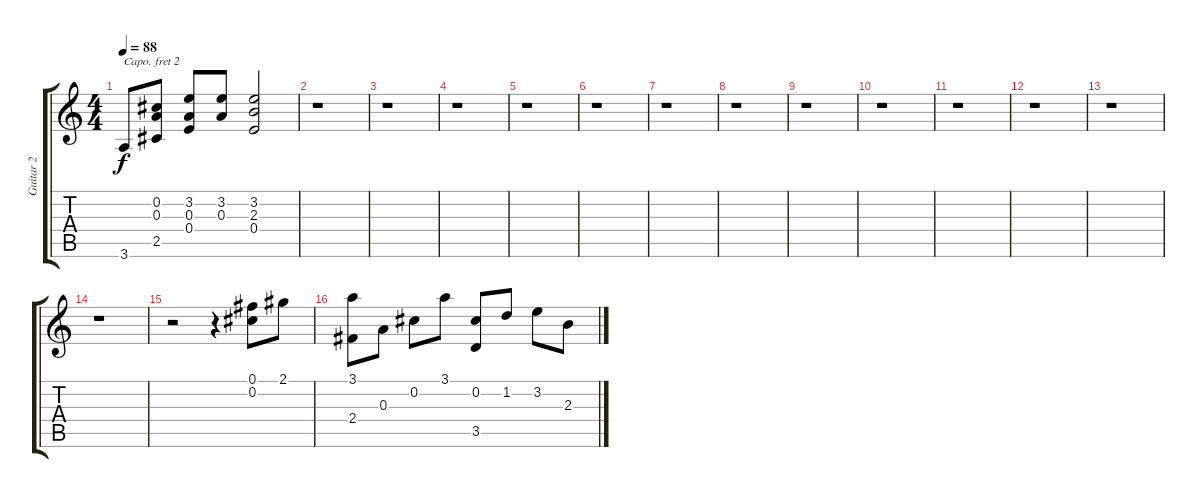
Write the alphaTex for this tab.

\track ("Guitar 2" "Guitar 2") {instrument distortionguitar}
\staff {score tabs}
\capo 2
\tuning (E4 B3 G3 D3 A2 E2) {hide}
\ts (4 4)
\tempo 88
\clef g2
\ks c
3.6.8{dy f} (0.2 0.3 2.5).8 (3.2 0.3 0.4).8 (3.2 0.3).8 (3.2 2.3 0.4).2 |
r.1 |
r.1 |
r.1 |
r.1 |
r.1 |
r.1 |
r.1 |
r.1 |
r.1 |
r.1 |
r.1 |
r.1 |
r.1 |
r.2 r.4 (0.1 0.2).8 2.1.8 |
(3.1 2.4).8 0.3.8 0.2.8 3.1.8 (0.2 3.5).8 1.2.8 3.2.8 2.3.8
